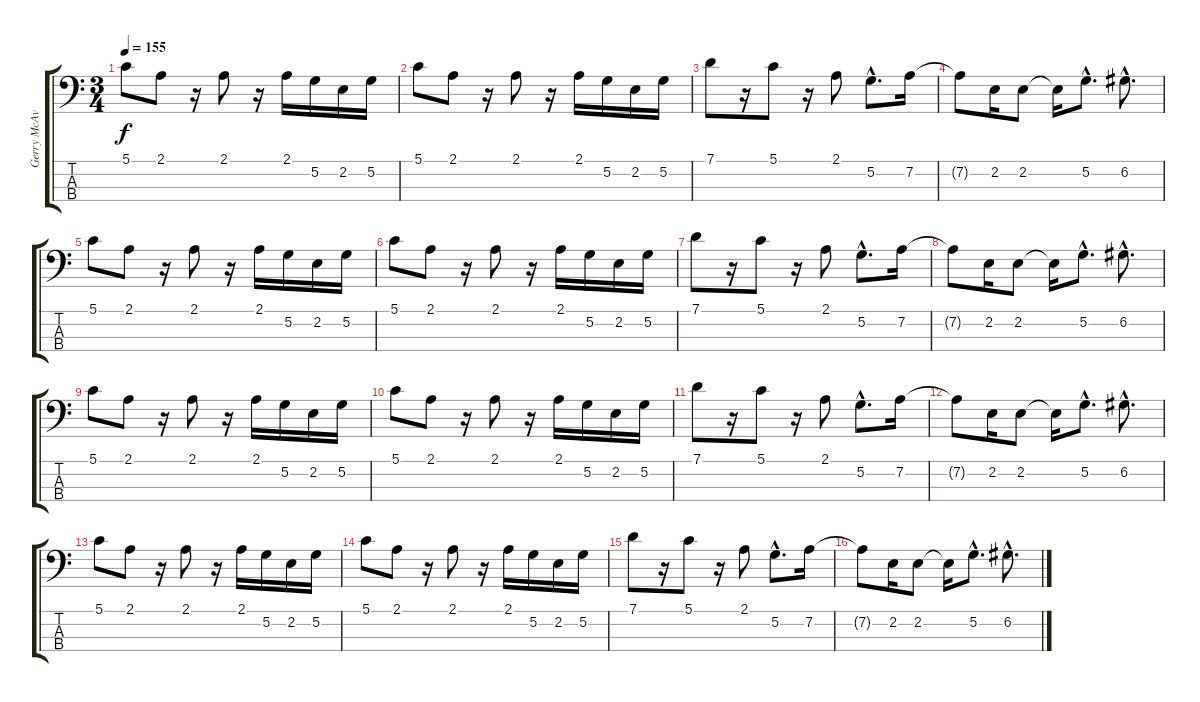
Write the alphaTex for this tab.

\track ("Gerry McAvoy" "Gerry McAv") {instrument electricbasspick}
\staff {score tabs}
\tuning (G2 D2 A1 E1) {hide}
\ts (3 4)
\tempo 155
\clef f4
\ks c
5.1.8{dy f} 2.1.8 r.16 2.1.8 r.16 2.1.16 5.2.16 2.2.16 5.2.16 |
5.1.8 2.1.8 r.16 2.1.8 r.16 2.1.16 5.2.16 2.2.16 5.2.16 |
7.1.8 r.16 5.1.8 r.16 2.1.8 5.2{hac}.8{d} 7.2.16 |
7.2{t}.8 2.2.16 2.2.8 2.2{t}.16 5.2{hac}.8{d} 6.2{hac}.8{d} |
5.1.8 2.1.8 r.16 2.1.8 r.16 2.1.16 5.2.16 2.2.16 5.2.16 |
5.1.8 2.1.8 r.16 2.1.8 r.16 2.1.16 5.2.16 2.2.16 5.2.16 |
7.1.8 r.16 5.1.8 r.16 2.1.8 5.2{hac}.8{d} 7.2.16 |
7.2{t}.8 2.2.16 2.2.8 2.2{t}.16 5.2{hac}.8{d} 6.2{hac}.8{d} |
5.1.8 2.1.8 r.16 2.1.8 r.16 2.1.16 5.2.16 2.2.16 5.2.16 |
5.1.8 2.1.8 r.16 2.1.8 r.16 2.1.16 5.2.16 2.2.16 5.2.16 |
7.1.8 r.16 5.1.8 r.16 2.1.8 5.2{hac}.8{d} 7.2.16 |
7.2{t}.8 2.2.16 2.2.8 2.2{t}.16 5.2{hac}.8{d} 6.2{hac}.8{d} |
5.1.8 2.1.8 r.16 2.1.8 r.16 2.1.16 5.2.16 2.2.16 5.2.16 |
5.1.8 2.1.8 r.16 2.1.8 r.16 2.1.16 5.2.16 2.2.16 5.2.16 |
7.1.8 r.16 5.1.8 r.16 2.1.8 5.2{hac}.8{d} 7.2.16 |
7.2{t}.8 2.2.16 2.2.8 2.2{t}.16 5.2{hac}.8{d} 6.2{hac}.8{d}
